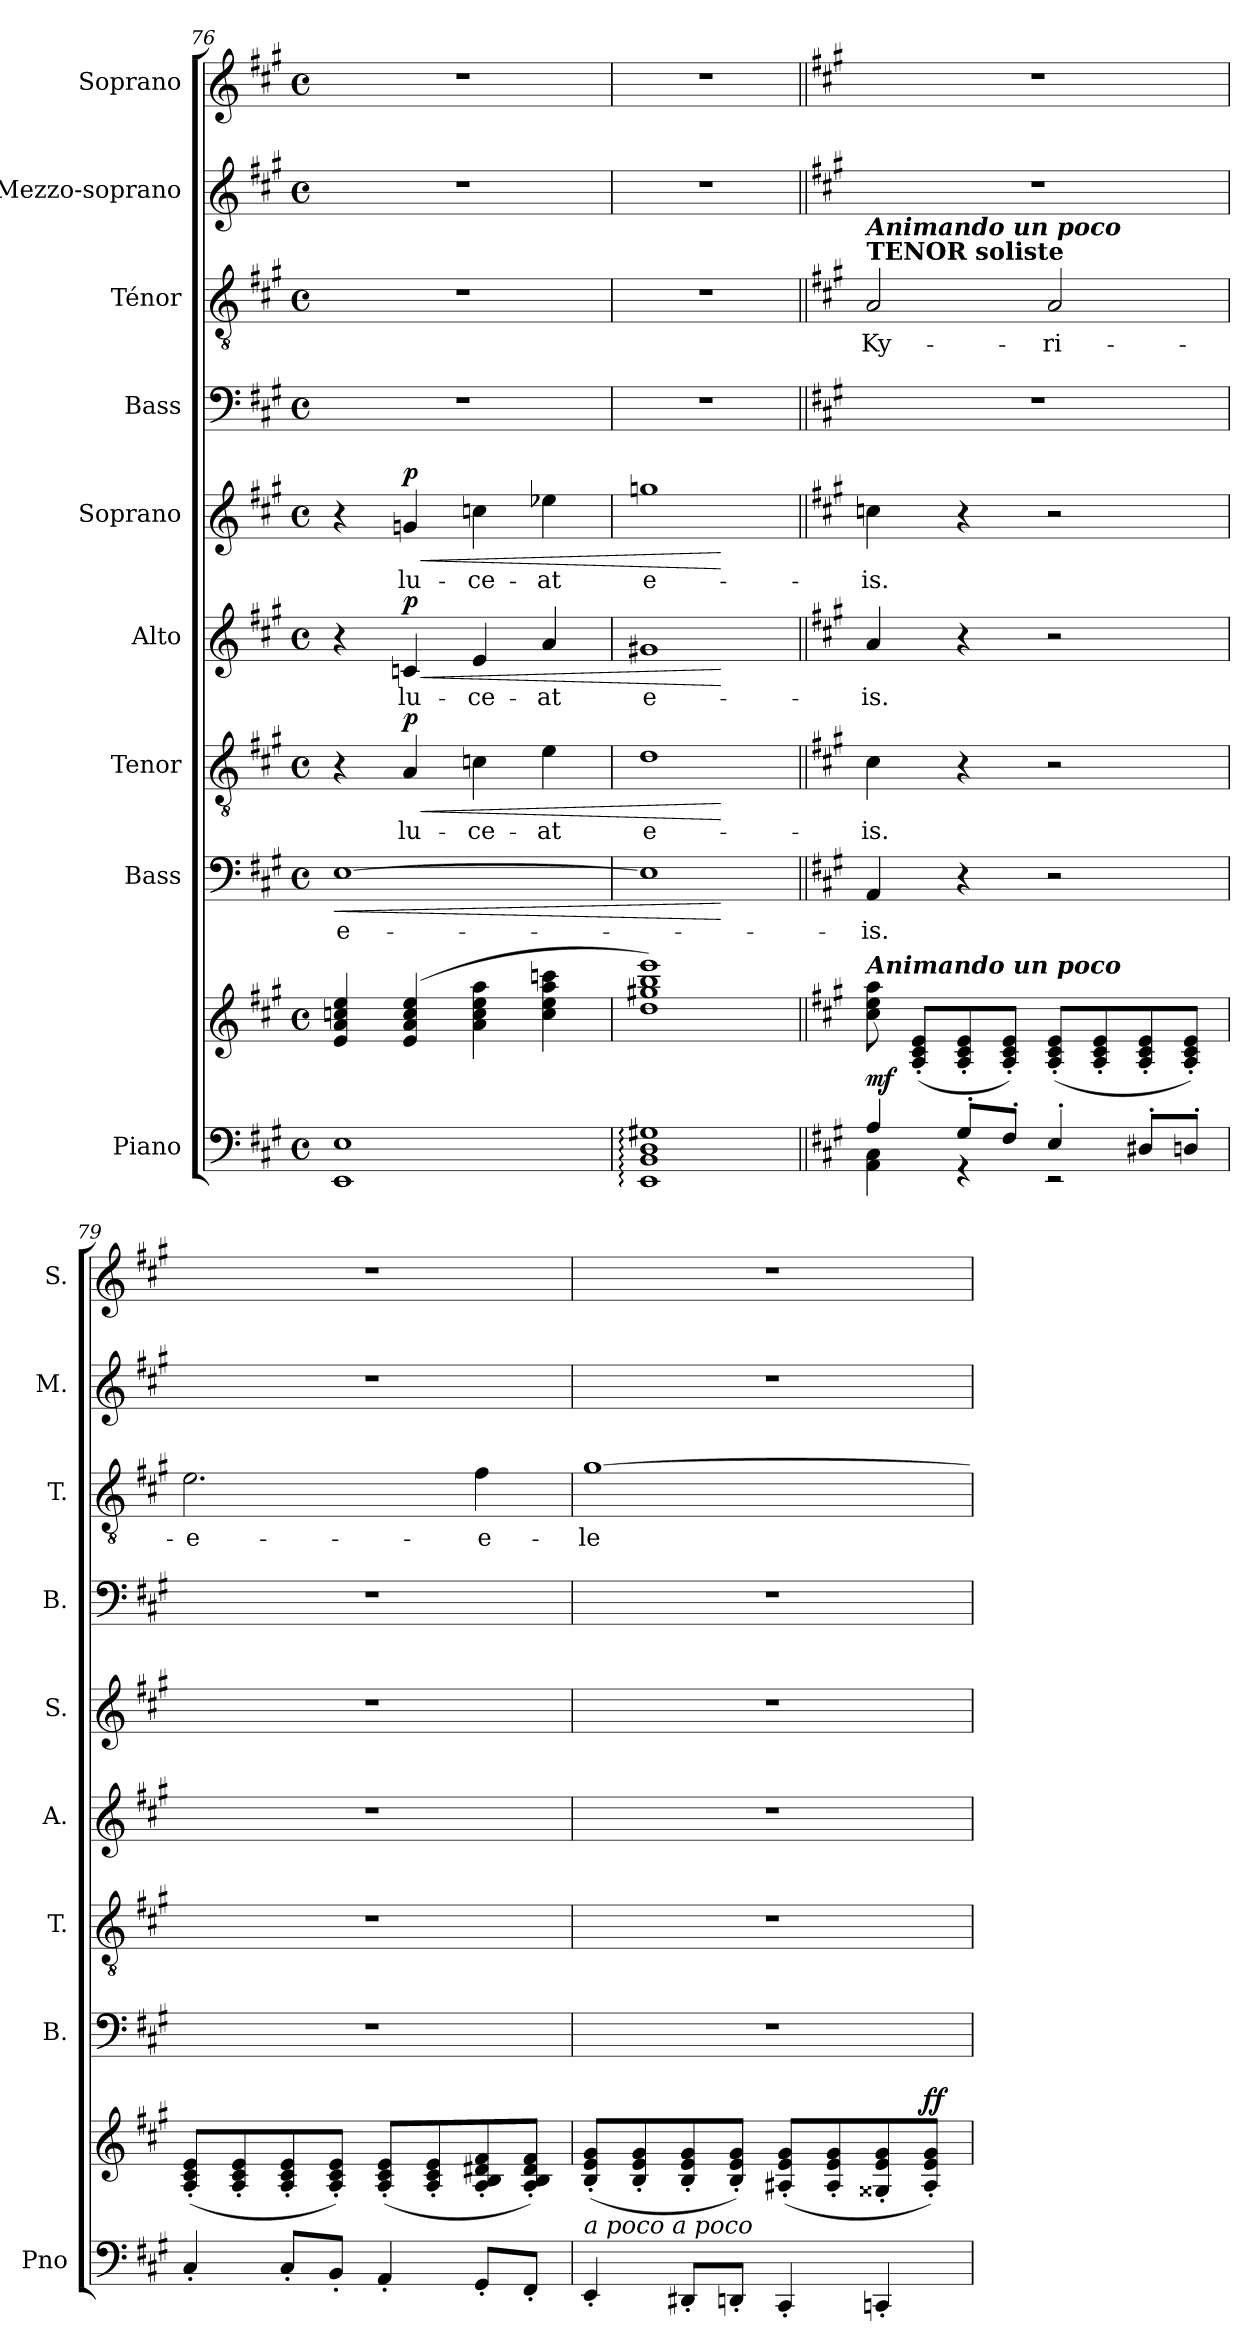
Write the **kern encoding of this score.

**kern	**kern	**dynam	**kern	**text	**dynam	**kern	**text	**dynam	**kern	**text	**dynam	**kern	**text	**dynam	**kern	**kern	**text	**kern	**kern
*part9	*part9	*part9	*part8	*part8	*part8	*part7	*part7	*part7	*part6	*part6	*part6	*part5	*part5	*part5	*part4	*part3	*part3	*part2	*part1
*staff10	*staff9	*staff9/10	*staff8	*staff8	*staff8	*staff7	*staff7	*staff7	*staff6	*staff6	*staff6	*staff5	*staff5	*staff5	*staff4	*staff3	*staff3	*staff2	*staff1
*I"Piano	*	*	*I"Bass	*	*	*I"Tenor	*	*	*I"Alto	*	*	*I"Soprano	*	*	*I"Bass	*I"Ténor	*	*I"Mezzo-soprano	*I"Soprano
*I'Pno	*	*	*I'B.	*	*	*I'T.	*	*	*I'A.	*	*	*I'S.	*	*	*I'B.	*I'T.	*	*I'M.	*I'S.
*clefF4	*clefG2	*	*clefF4	*	*	*clefGv2	*	*	*clefG2	*	*	*clefG2	*	*	*clefF4	*clefGv2	*	*clefG2	*clefG2
*	*	*	*	*	*	*	*	*	*	*	*	*ITrd2c3	*	*	*	*	*	*	*
*k[f#c#g#]	*k[f#c#g#]	*	*k[f#c#g#]	*	*	*k[f#c#g#]	*	*	*k[f#c#g#]	*	*	*k[f#c#g#d#a#e#]	*	*	*k[f#c#g#]	*k[f#c#g#]	*	*k[f#c#g#]	*k[f#c#g#]
*M4/4	*M4/4	*	*M4/4	*	*	*M4/4	*	*	*M4/4	*	*	*M4/4	*	*	*M4/4	*M4/4	*	*M4/4	*M4/4
*met(c)	*met(c)	*	*met(c)	*	*	*met(c)	*	*	*met(c)	*	*	*met(c)	*	*	*met(c)	*met(c)	*	*met(c)	*met(c)
=76	=76	=76	=76	=76	=76	=76	=76	=76	=76	=76	=76	=76	=76	=76	=76	=76	=76	=76	=76
!	!	!	!	!LO:LY:b	!LO:HP:b	!	!	!	!	!	!	!	!	!	!	!	!	!	!
1EE 1E	4e/ 4a/ 4ccn/ 4ee/	.	[1E	e-	<	4r	.	.	4r	.	.	4r	.	.	1r	1r	.	1r	1r
!	!	!	!	!	!	!	!LO:LY:b	!LO:HP:b	!	!LO:LY:b	!LO:HP:b	!	!LO:LY:b	!LO:HP:b	!	!	!	!	!
!	!	!	!	!	!	!	!	!LO:DY:n=1:a	!	!	!LO:DY:n=1:a	!	!	!LO:DY:n=1:a	!	!	!	!	!
.	(4e/ 4a/ 4cc/ 4ee/	.	.	.	.	4A/	lu-	< p	4cn/	lu-	< p	4eni/	lu-	< p	.	.	.	.	.
!	!	!	!	!	!	!	!LO:LY:b	!	!	!LO:LY:b	!	!	!LO:LY:b	!	!	!	!	!	!
.	4a\ 4cc\ 4ee\ 4aa\	.	.	.	.	4cn\	-ce-	.	4e/	-ce-	.	4ani\	-ce-	.	.	.	.	.	.
!	!	!	!	!	!	!	!LO:LY:b	!	!	!LO:LY:b	!	!	!LO:LY:b	!	!	!	!	!	!
.	4cc\ 4ee\ 4aa\ 4cccn\	.	.	.	.	4e\	-at	.	4a/	-at	.	4ccni\	-at	.	.	.	.	.	.
=77	=77	=77	=77	=77	=77	=77	=77	=77	=77	=77	=77	=77	=77	=77	=77	=77	=77	=77	=77
!	!	!	!	!	!	!	!LO:LY:b	!	!	!LO:LY:b	!	!	!LO:LY:b	!	!	!	!	!	!
1EE: 1BB: 1D: 1G#X:	1dd 1gg#X 1bb 1eee)	.	1E]	.	.	1d	e-	.	1g#X	e-	.	1eeni	e-	.	1r	1r	.	1r	1r
.	.	.	.	.	[	.	.	[	.	.	[	.	.	[	.	.	.	.	.
!!LO:LB:g=z
=78||	=78||	=78||	=78||	=78||	=78||	=78||	=78||	=78||	=78||	=78||	=78||	=78||	=78||	=78||	=78||	=78||	=78||	=78||	=78||
*k[f#c#g#]	*k[f#c#g#]	*	*k[f#c#g#]	*	*	*k[f#c#g#]	*	*	*k[f#c#g#]	*	*	*k[f#c#g#d#a#e#]	*	*	*k[f#c#g#]	*k[f#c#g#]	*	*k[f#c#g#]	*k[f#c#g#]
*^	*	*	*	*	*	*	*	*	*	*	*	*	*	*	*	*	*	*	*
!	!	!	!	!	!	!	!	!	!	!	!	!	!	!	!	!	!LO:TX:a:B:t=TENOR soliste	!	!	!
!	!	!	!	!	!	!	!	!	!	!	!	!	!	!	!	!	!LO:TX:a:Bi:t=Animando un poco	!	!	!
!	!	!LO:TX:a:Bi:t=Animando un poco	!	!	!	!	!	!	!	!	!	!	!	!	!	!	!	!	!	!
!	!	!	!LO:DY:a=2	!	!LO:LY:b	!	!	!LO:LY:b	!	!	!LO:LY:b	!	!	!LO:LY:b	!	!	!	!LO:LY:b	!	!
4A/	4AA\ 4C#\	8cc#\ 8ee\ 8aa\	mf	4AA/	-is.	.	4c#\	-is.	.	4a/	-is.	.	4ani\	-is.	.	1r	2A/	Ky-	1r	1r
.	.	(>8A/' 8c#/' 8e/'L	.	.	.	.	.	.	.	.	.	.	.	.	.	.	.	.	.	.
8G#'/L	4r	8A/' 8c#/' 8e/'	.	4r	.	.	4r	.	.	4r	.	.	4r	.	.	.	.	.	.	.
8F#'/J	.	8A/' 8c#/' 8e/'J)	.	.	.	.	.	.	.	.	.	.	.	.	.	.	.	.	.	.
!	!	!	!	!	!	!	!	!	!	!	!	!	!	!	!	!	!	!LO:LY:b	!	!
4E'/	2r	(>8A/' 8c#/' 8e/'L	.	2r	.	.	2r	.	.	2r	.	.	2r	.	.	.	2A/	-ri-	.	.
.	.	8A/' 8c#/' 8e/'	.	.	.	.	.	.	.	.	.	.	.	.	.	.	.	.	.	.
8D#X'/L	.	8A/' 8c#/' 8e/'	.	.	.	.	.	.	.	.	.	.	.	.	.	.	.	.	.	.
8Dn'/J	.	8A/' 8c#/' 8e/'J)	.	.	.	.	.	.	.	.	.	.	.	.	.	.	.	.	.	.
*v	*v	*	*	*	*	*	*	*	*	*	*	*	*	*	*	*	*	*	*	*
=79	=79	=79	=79	=79	=79	=79	=79	=79	=79	=79	=79	=79	=79	=79	=79	=79	=79	=79	=79
!	!	!	!	!	!	!	!	!	!	!	!	!	!	!	!	!	!LO:LY:b	!	!
4C#'/	(>8A/' 8c#/' 8e/'L	.	1r	.	.	1r	.	.	1r	.	.	1r	.	.	1r	2.e\	-e-	1r	1r
.	8A/' 8c#/' 8e/'	.	.	.	.	.	.	.	.	.	.	.	.	.	.	.	.	.	.
8C#'/L	8A/' 8c#/' 8e/'	.	.	.	.	.	.	.	.	.	.	.	.	.	.	.	.	.	.
8BB'/J	8A/' 8c#/' 8e/'J)	.	.	.	.	.	.	.	.	.	.	.	.	.	.	.	.	.	.
4AA'/	(>8A/' 8c#/' 8e/'L	.	.	.	.	.	.	.	.	.	.	.	.	.	.	.	.	.	.
.	8A/' 8c#/' 8e/'	.	.	.	.	.	.	.	.	.	.	.	.	.	.	.	.	.	.
!	!	!	!	!	!	!	!	!	!	!	!	!	!	!	!	!	!LO:LY:b	!	!
8GG#'/L	8A/' 8B/' 8d#X/' 8f#/'	.	.	.	.	.	.	.	.	.	.	.	.	.	.	4f#\	-e-	.	.
8FF#'/J	8A/' 8B/' 8d#/' 8f#/'J)	.	.	.	.	.	.	.	.	.	.	.	.	.	.	.	.	.	.
=80	=80	=80	=80	=80	=80	=80	=80	=80	=80	=80	=80	=80	=80	=80	=80	=80	=80	=80	=80
!LO:TX:a:i:t=a poco a poco	!	!	!	!	!	!	!	!	!	!	!	!	!	!	!	!	!	!	!
!	!	!	!	!	!	!	!	!	!	!	!	!	!	!	!	!	!LO:LY:b	!	!
4EE'/	(>8B/' 8e/' 8g#/'L	.	1r	.	.	1r	.	.	1r	.	.	1r	.	.	1r	[1g#	-le-	1r	1r
.	8B/' 8e/' 8g#/'	.	.	.	.	.	.	.	.	.	.	.	.	.	.	.	.	.	.
8DD#X'/L	8B/' 8e/' 8g#/'	.	.	.	.	.	.	.	.	.	.	.	.	.	.	.	.	.	.
8DDn'/J	8B/' 8e/' 8g#/'J)	.	.	.	.	.	.	.	.	.	.	.	.	.	.	.	.	.	.
4CC#'/	(>8A#X/' 8e/' 8g#/'L	.	.	.	.	.	.	.	.	.	.	.	.	.	.	.	.	.	.
.	8A#/' 8e/' 8g#/'	.	.	.	.	.	.	.	.	.	.	.	.	.	.	.	.	.	.
4CCn'/	8G##X/' 8e/' 8g#/'	.	.	.	.	.	.	.	.	.	.	.	.	.	.	.	.	.	.
!	!	!LO:DY:a	!	!	!	!	!	!	!	!	!	!	!	!	!	!	!	!	!
.	8A#/' 8e/' 8g#/'J)	ff	.	.	.	.	.	.	.	.	.	.	.	.	.	.	.	.	.
=	=	=	=	=	=	=	=	=	=	=	=	=	=	=	=	=	=	=	=
*-	*-	*-	*-	*-	*-	*-	*-	*-	*-	*-	*-	*-	*-	*-	*-	*-	*-	*-	*-
